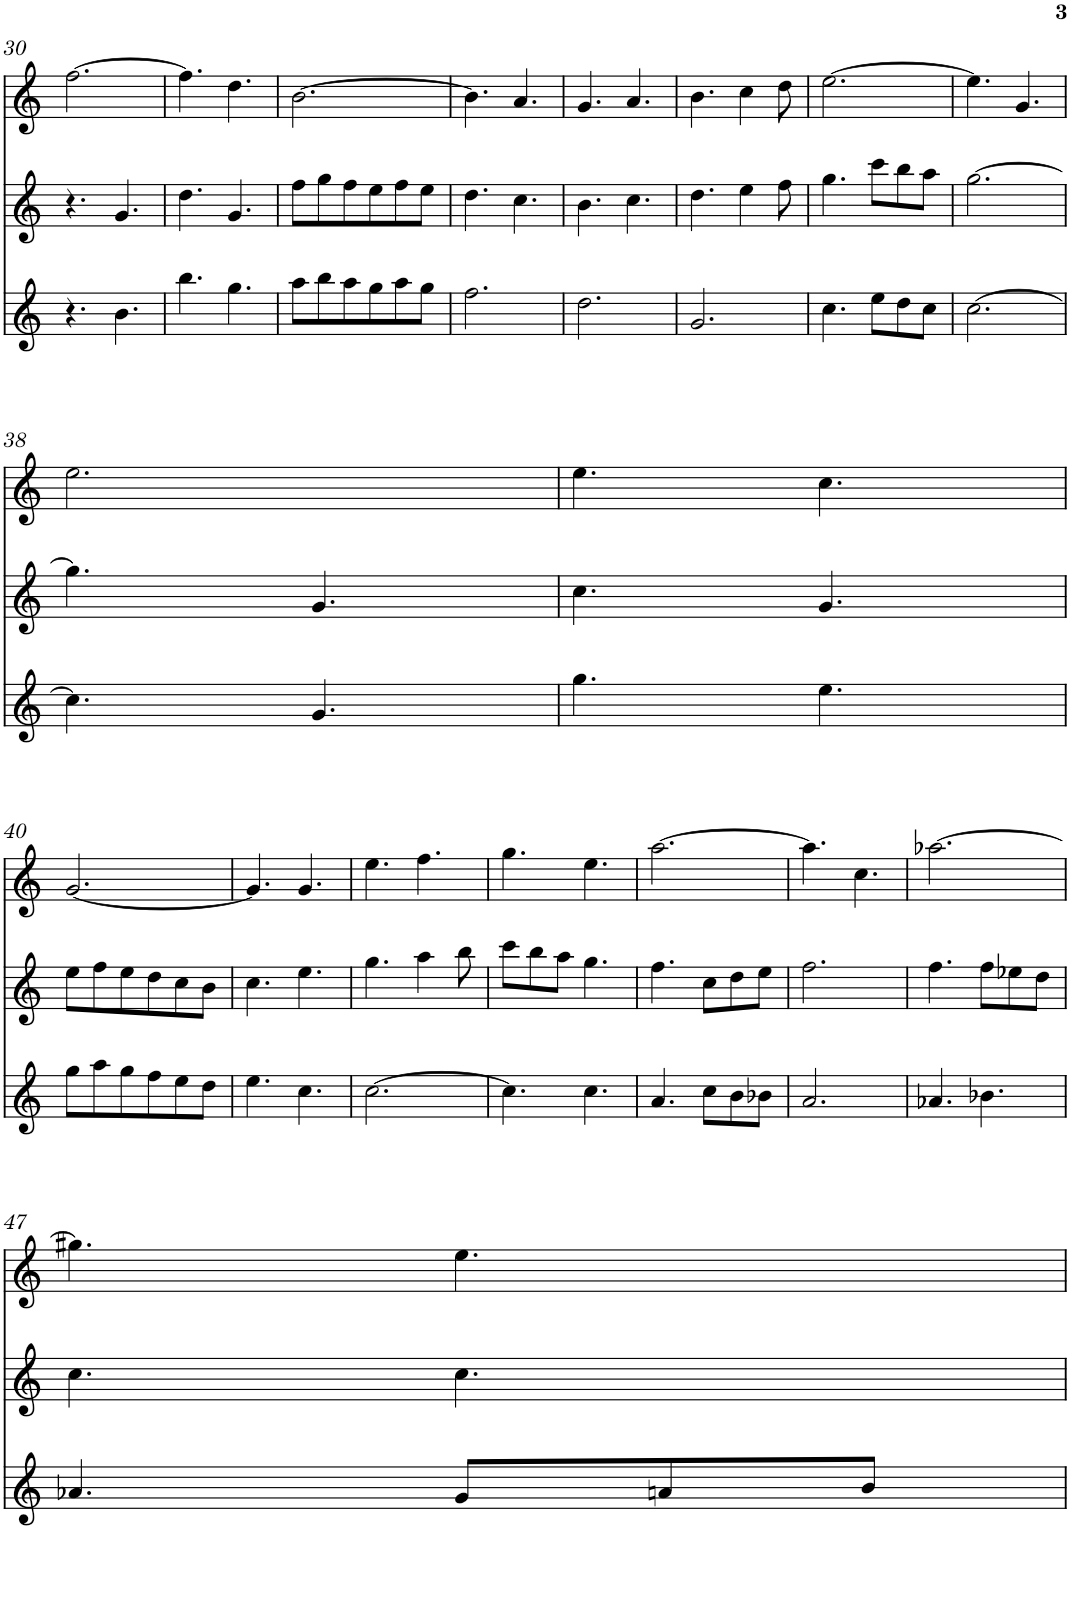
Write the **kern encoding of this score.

**kern	**kern	**kern
*part3	*part2	*part1
*staff3	*staff2	*staff1
*I"Gralla 3	*I"Gralla 2	*I"Gralla 1
!!LO:PB:g=z
*clefG2	*clefG2	*clefG2
*k[]	*k[]	*k[]
*M3/8	*M3/8	*M3/8
=30	=30	=30
4.r	4.r	[4.ff\
4.b\	4.g/	4.ryy
=31	=31	=31
4.bb\	4.dd\	4.ff\]
4.gg\	4.g/	4.ff\_
4.ryy	4.ryy	4.dd\
=32	=32	=32
8aa\L	8ff\L	[4.b\
8bb\	8gg\	.
8aa\	8ff\	.
8gg\	8ee\	4.ryy
8aa\	8ff\	.
8gg\J	8ee\J	.
=33	=33	=33
[4.ff\	4.dd\	4.b\]
2.ryy	4.cc\	4.b\_
.	4.ryy	4.a/
=34	=34	=34
[4.dd\	4.b\	4.g/
4.ff\]	4.cc\	4.a/
=35	=35	=35
[4.g/	4.dd\	4.b\
4.dd\]	4ee\	4cc\
.	8ff\	8dd\
=36	=36	=36
4.cc\	4.gg\	[4.ee\
4.g/]	8ccc\L	2.ryy
.	8bb\	.
.	8aa\J	.
8ee\L	4.ryy	.
8dd\	.	.
8cc\J	.	.
=37	=37	=37
[4.cc\	[4.gg\	4.ee\]
2.ryy	2.ryy	4.ee\_
.	.	4.g/
!!LO:LB:g=z
=38	=38	=38
4.cc\]	4.gg\]	[4.ee\
4.cc\_	4.gg\_	2.ryy
4.g/	4.g/	.
=39	=39	=39
4.gg\	4.cc\	4.ee\
4.ee\	4.g/	4.ee\]
4.ryy	4.ryy	4.cc\
!!LO:LB:g=z
=40	=40	=40
8gg\L	8ee\L	[4.g/
8aa\	8ff\	.
8gg\	8ee\	.
8ff\	8dd\	4.ryy
8ee\	8cc\	.
8dd\J	8b\J	.
=41	=41	=41
4.ee\	4.cc\	4.g/]
4.cc\	4.ee\	4.g/_
4.ryy	4.ryy	4.g/
=42	=42	=42
[4.cc\	4.gg\	4.ee\
4.ryy	4aa\	4.ff\
.	8bb\	.
=43	=43	=43
4.cc\]	8ccc\L	4.gg\
.	8bb\	.
.	8aa\J	.
4.cc\_	4.gg\	4.ee\
4.cc\	4.ryy	4.ryy
=44	=44	=44
4.a/	4.ff\	[4.aa\
8cc\L	8cc\L	4.ryy
8b\	8dd\	.
8b-X\J	8ee\J	.
=45	=45	=45
[4.a/	[4.ff\	4.aa\]
2.ryy	2.ryy	4.aa\_
.	.	4.cc\
=46	=46	=46
4.a-X/	4.ff\	[4.aa-X\
4.a/]	4.ff\]	2.ryy
4.b-X\	8ff\L	.
.	8ee-X\	.
.	8dd\J	.
!!LO:LB:g=z
=47	=47	=47
4.a-X/	4.cc\	4.gg#X\]
8g/L	4.cc\	4.aa-\_
8an/	.	.
8b/J	.	.
4.ryy	4.ryy	4.ee\
=	=	=
*-	*-	*-
